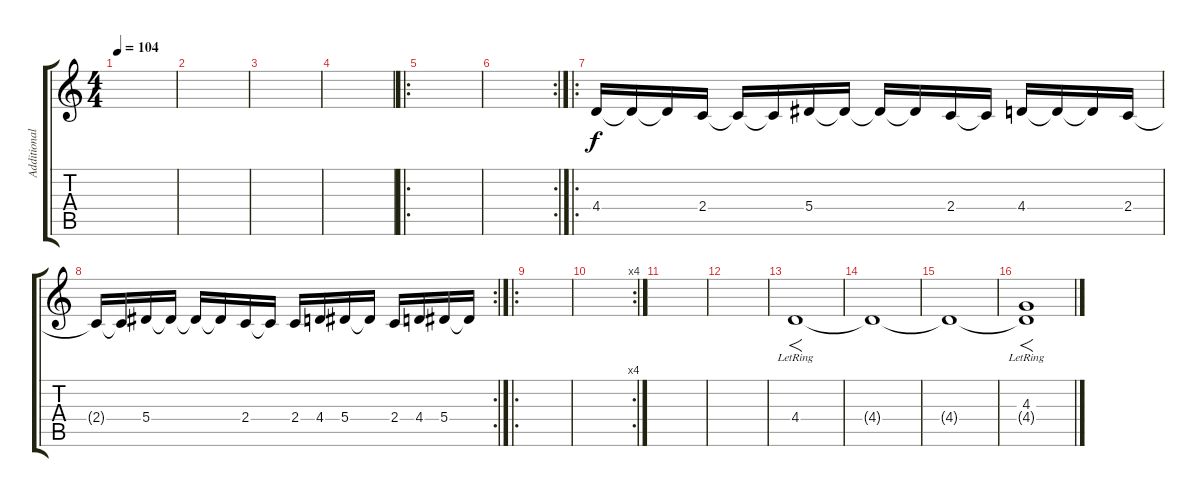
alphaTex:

\track ("Additional Guitar" "Additional") {instrument overdrivenguitar}
\staff {score tabs}
\tuning (C4 G3 Eb3 Bb2 F2 C2) {hide}
\ts (4 4)
\tempo 104
\clef g2
\ks c
|
|
|
|
\ro
|
\rc 2
|
\ro
4.4.16 4.4{t}.16 4.4{t}.16 2.4.16 2.4{t}.16 2.4{t}.16 5.4.16 5.4{t}.16 5.4{t}.16 5.4{t}.16 2.4.16 2.4{t}.16 4.4.16 4.4{t}.16 4.4{t}.16 2.4.16 |
\rc 2
2.4{t}.16 2.4{t}.16 5.4.16 5.4{t}.16 5.4{t}.16 5.4{t}.16 2.4.16 2.4{t}.16 2.4.16 4.4.16 5.4.16 5.4{t}.16 2.4.16 4.4.16 5.4.16 5.4{t}.16 |
\ro
|
\rc 4
|
|
|
4.4{lr}.1{f volume 7} |
4.4{t}.1 |
4.4{t}.1 |
(4.3{lr} 4.4{t}).1{f}
